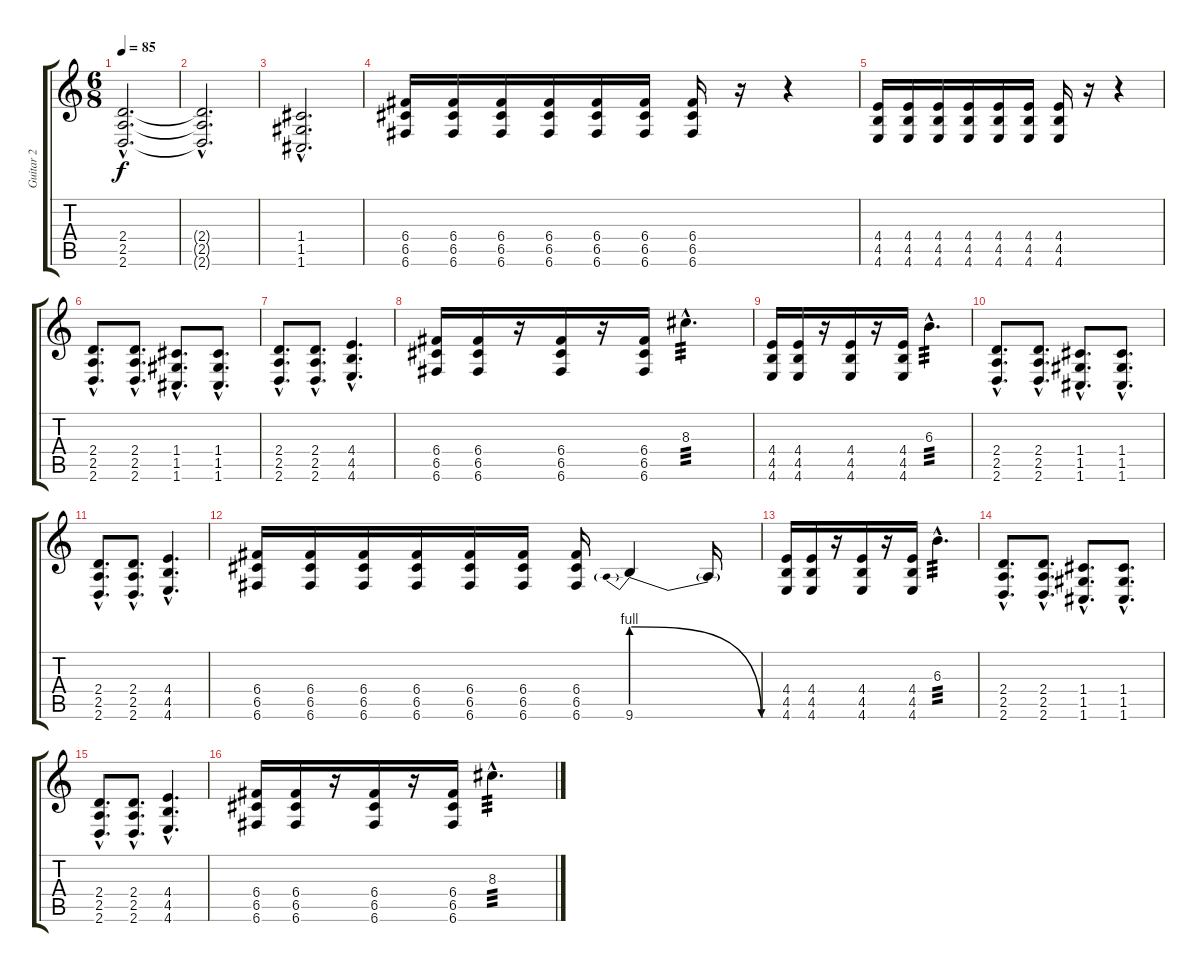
\track ("Guitar 2" "Guitar 2") {instrument distortionguitar}
\staff {score tabs}
\tuning (D4 A3 F3 C3 G2 C2) {hide}
\ts (6 8)
\tempo 85
\clef g2
\ks c
(2.4{hac t} 2.5{hac t} 2.6{hac t}).2{d dy f} |
(2.4{hac t} 2.5{hac t} 2.6{hac t}).2{d} |
(1.4{hac} 1.5{hac} 1.6{hac}).2{d} |
(6.4 6.5 6.6).16 (6.4 6.5 6.6).16 (6.4 6.5 6.6).16 (6.4 6.5 6.6).16 (6.4 6.5 6.6).16 (6.4 6.5 6.6).16 (6.4 6.5 6.6).16 r.16 r.4 |
(4.4 4.5 4.6).16 (4.4 4.5 4.6).16 (4.4 4.5 4.6).16 (4.4 4.5 4.6).16 (4.4 4.5 4.6).16 (4.4 4.5 4.6).16 (4.4 4.5 4.6).16 r.16 r.4 |
(2.4{hac} 2.5{hac} 2.6{hac}).8{d} (2.4{hac} 2.5{hac} 2.6{hac}).8{d} (1.4{hac} 1.5{hac} 1.6{hac}).8{d} (1.4{hac} 1.5{hac} 1.6{hac}).8{d} |
(2.4{hac} 2.5{hac} 2.6{hac}).8{d} (2.4{hac} 2.5{hac} 2.6{hac}).8{d} (4.4{hac} 4.5{hac} 4.6{hac}).4{d} |
(6.4 6.5 6.6).16 (6.4 6.5 6.6).16 r.16 (6.4 6.5 6.6).16 r.16 (6.4 6.5 6.6).16 8.3{hac}.4{d tp 3} |
(4.4 4.5 4.6).16 (4.4 4.5 4.6).16 r.16 (4.4 4.5 4.6).16 r.16 (4.4 4.5 4.6).16 6.3{hac}.4{d tp 3} |
(2.4{hac} 2.5{hac} 2.6{hac}).8{d} (2.4{hac} 2.5{hac} 2.6{hac}).8{d} (1.4{hac} 1.5{hac} 1.6{hac}).8{d} (1.4{hac} 1.5{hac} 1.6{hac}).8{d} |
(2.4{hac} 2.5{hac} 2.6{hac}).8{d} (2.4{hac} 2.5{hac} 2.6{hac}).8{d} (4.4{hac} 4.5{hac} 4.6{hac}).4{d} |
(6.4 6.5 6.6).16 (6.4 6.5 6.6).16 (6.4 6.5 6.6).16 (6.4 6.5 6.6).16 (6.4 6.5 6.6).16 (6.4 6.5 6.6).16 (6.4 6.5 6.6).16 9.6{be (prebendrelease 0 4 60 0)}.4 9.6{t}.16 |
(4.4 4.5 4.6).16 (4.4 4.5 4.6).16 r.16 (4.4 4.5 4.6).16 r.16 (4.4 4.5 4.6).16 6.3{hac}.4{d tp 3} |
(2.4{hac} 2.5{hac} 2.6{hac}).8{d} (2.4{hac} 2.5{hac} 2.6{hac}).8{d} (1.4{hac} 1.5{hac} 1.6{hac}).8{d} (1.4{hac} 1.5{hac} 1.6{hac}).8{d} |
(2.4{hac} 2.5{hac} 2.6{hac}).8{d} (2.4{hac} 2.5{hac} 2.6{hac}).8{d} (4.4{hac} 4.5{hac} 4.6{hac}).4{d} |
(6.4 6.5 6.6).16 (6.4 6.5 6.6).16 r.16 (6.4 6.5 6.6).16 r.16 (6.4 6.5 6.6).16 8.3{hac}.4{d tp 3}
